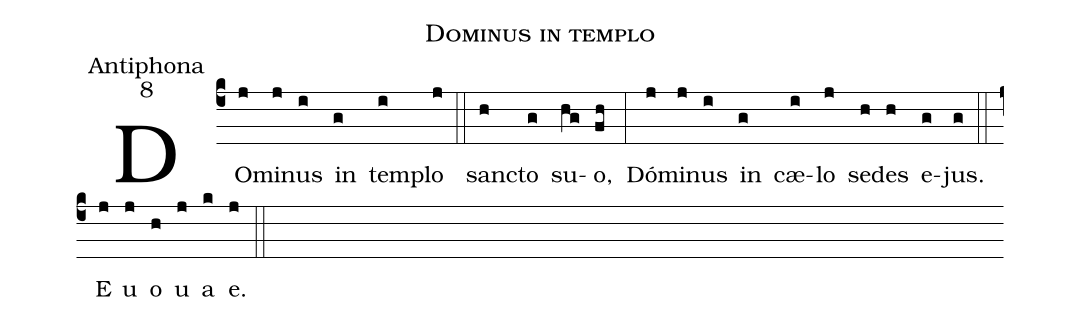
name:Dominus in templo;
office-part:Antiphona;
mode:8;
%%
(c4) DO(j)mi(j)nus(i) in(g) tem(i)plo(j) (::) sanc(h)to(g) su(hg)o,(fh) (:) Dó(j)mi(j)nus(i) in(g) cæ(i)lo(j) se(h)des(h) e(g)jus.(g) (::) E(j) u(j) o(h) u(j) a(k) e.(j) (::)
